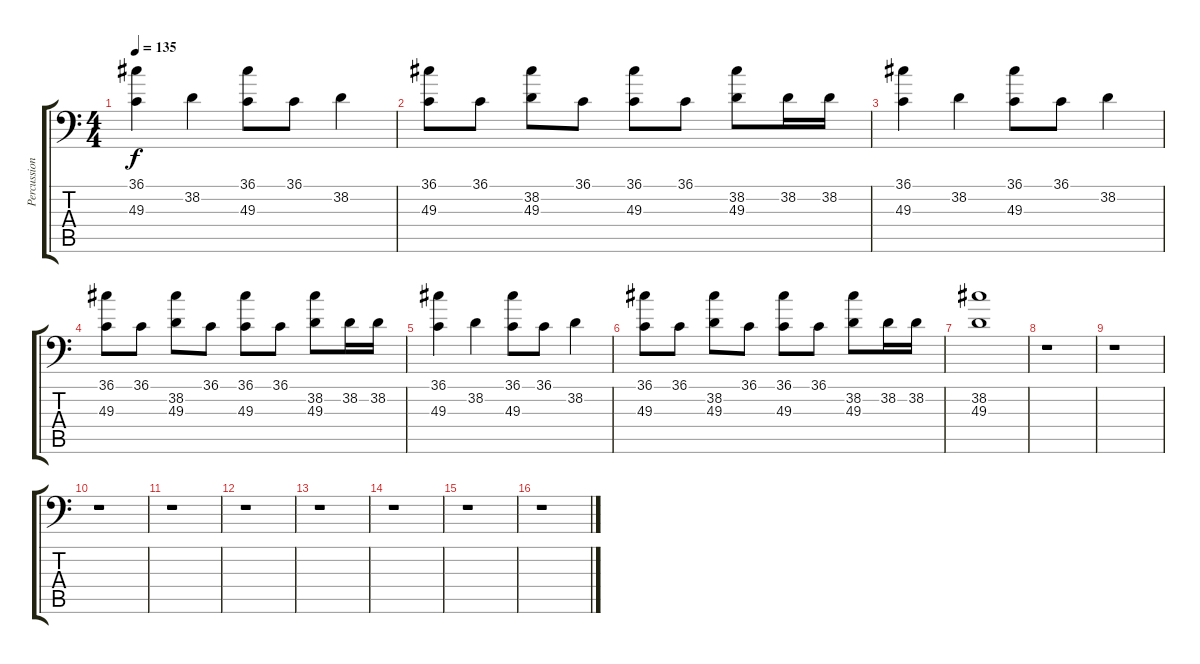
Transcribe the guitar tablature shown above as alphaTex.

\track ("Percussion" "Percussion") {instrument acousticgrandpiano}
\staff {score tabs}
\tuning (C-1 C-1 C-1 C-1 C-1 C-1) {hide}
\ts (4 4)
\tempo 135
\clef f4
\ks c
(36.1 49.3).4{dy f} 38.2.4 (36.1 49.3).8 36.1.8 38.2.4 |
(36.1 49.3).8 36.1.8 (38.2 49.3).8 36.1.8 (36.1 49.3).8 36.1.8 (38.2 49.3).8 38.2.16 38.2.16 |
(36.1 49.3).4 38.2.4 (36.1 49.3).8 36.1.8 38.2.4 |
(36.1 49.3).8 36.1.8 (38.2 49.3).8 36.1.8 (36.1 49.3).8 36.1.8 (38.2 49.3).8 38.2.16 38.2.16 |
(36.1 49.3).4 38.2.4 (36.1 49.3).8 36.1.8 38.2.4 |
(36.1 49.3).8 36.1.8 (38.2 49.3).8 36.1.8 (36.1 49.3).8 36.1.8 (38.2 49.3).8 38.2.16 38.2.16 |
(38.2 49.3).1 |
r.1 |
r.1 |
r.1 |
r.1 |
r.1 |
r.1 |
r.1 |
r.1 |
r.1
